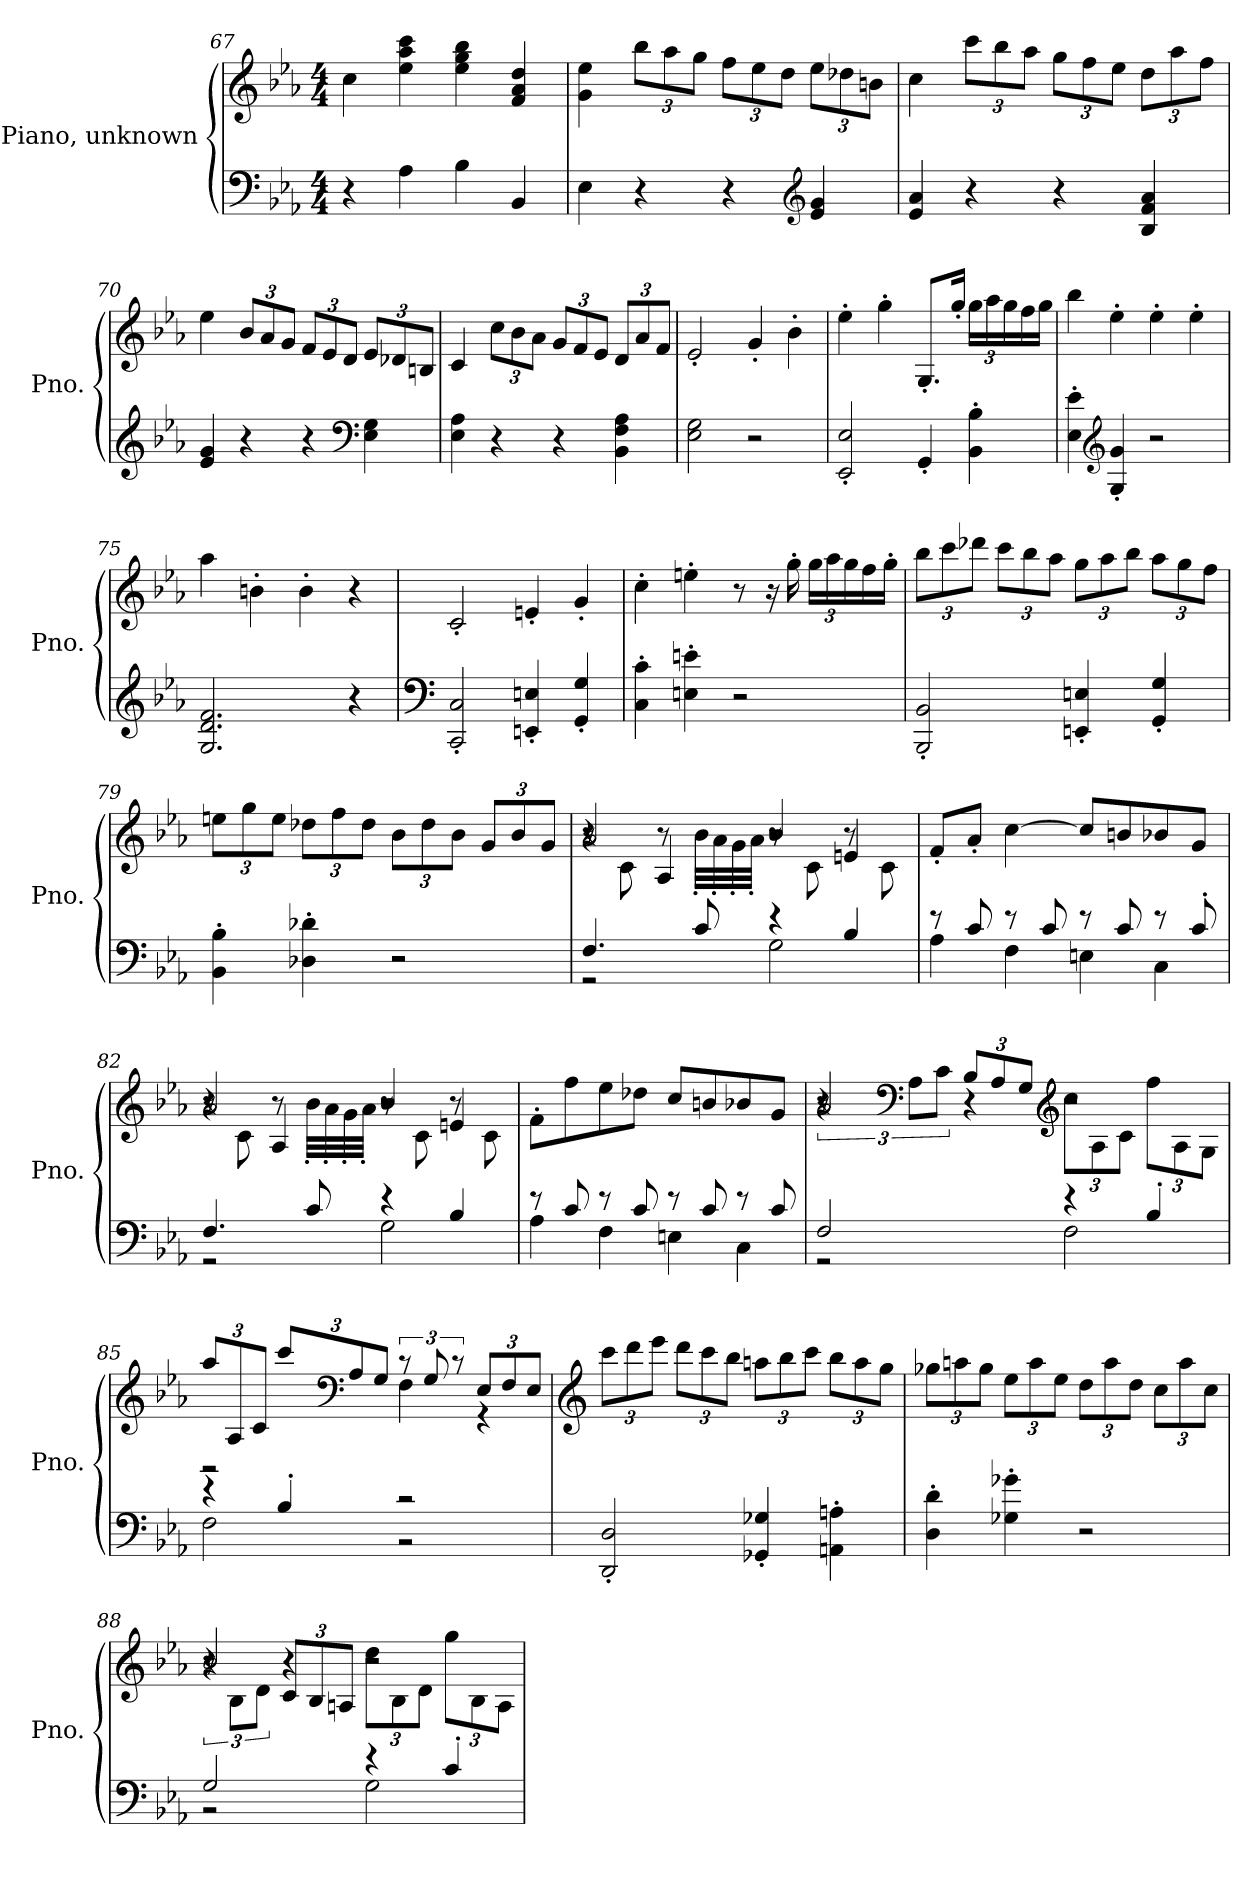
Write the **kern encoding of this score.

**kern	**kern
*part1	*part1
*staff2	*staff1
*I"Piano, unknown	*
*I'Pno.	*
*clefF4	*clefG2
*k[b-e-a-]	*k[b-e-a-]
*M4/4	*M4/4
=67	=67
4r	4cc\
4A-\	4ee-\ 4aa-\ 4ccc\
4B-\	4ee-\ 4gg\ 4bb-\
4BB-/	4f/ 4a-/ 4dd/
=68	=68
4E-\	4g\ 4ee-\
*	*Xbrackettup
4r	12bb-\L
.	12aa-\
.	12gg\J
4r	12ff\L
.	12ee-\
.	12dd\J
*clefG2	*
4e-/ 4g/	12ee-\L
.	12dd-X\
.	12bn\J
=69	=69
4e-/ 4a-/	4cc\
4r	12ccc\L
.	12bb-\
.	12aa-\J
4r	12gg\L
.	12ff\
.	12ee-\J
4B-/ 4f/ 4a-/	12dd\L
.	12aa-\
.	12ff\J
!!LO:PB:g=z
=70	=70
4e-/ 4g/	4ee-\
4r	12b-/L
.	12a-/
.	12g/J
4r	12f/L
.	12e-/
.	12d/J
*clefF4	*
4E-\ 4G\	12e-/L
.	12d-X/
.	12Bn/J
=71	=71
4E-\ 4A-\	4c/
4r	12cc\L
.	12b-\
.	12a-\J
4r	12g/L
.	12f/
.	12e-/J
4BB-\ 4F\ 4A-\	12d/L
.	12a-/
.	12f/J
=72	=72
2E-\ 2G\	2e-'/
2r	4g'/
.	4b-'\
=73	=73
2EE-/' 2E-/'	4ee-'\
.	4gg'\
4GG'/	8.G'/L
.	16gg'/Jk
4BB-\' 4B-\'	24gg\LL
.	24aa-\
.	24gg\
.	16ff\
.	16gg\JJ
=74	=74
4E-\' 4e-\'	4bb-\
*clefG2	*
4G/' 4g/'	4ee-'\
2r	4ee-'\
.	4ee-'\
!!LO:LB:g=z
=75	=75
2.G/ 2.d/ 2.f/	4aa-\
.	4bn'\
.	4b'\
4r	4r
=76	=76
*clefF4	*
2CC/' 2C/'	2c'/
4EEn/' 4En/'	4en'/
4GG/' 4G/'	4g'/
=77	=77
4C\' 4c\'	4cc'\
4En\' 4en\'	4een'\
2r	8r
.	16r
.	16gg'\
.	24gg\LL
.	24aa-\
.	24gg\
.	16ff\
.	16gg'\JJ
=78	=78
2BBB-/' 2BB-/'	12bb-\L
.	12ccc\
.	12ddd-X\J
.	12ccc\L
.	12bb-\
.	12aa-\J
4EEn/' 4En/'	12gg\L
.	12aa-\
.	12bb-\J
4GG/' 4G/'	12aa-\L
.	12gg\
.	12ff\J
!!LO:LB:g=z
=79	=79
4BB-\' 4B-\'	12een\L
.	12gg\
.	12ee\J
4D-X\' 4d-X\'	12dd-X\L
.	12ff\
.	12dd-\J
2r	12b-\L
.	12dd-\
.	12b-\J
.	12g/L
.	12b-/
.	12g/J
=80	=80
*^	*^
*	*	*	*^
4.F/	2r	2a-/	8r	4r
.	.	.	8c\	.
.	.	.	8r	4A-/
8c/	.	.	32b-'\LLL	.
.	.	.	32a-'\	.
.	.	.	32g'\	.
.	.	.	32a-'\JJJ	.
4r	2G\	4b-/	8r	2r
.	.	.	8c\	.
4B-/	.	4en/	8r	.
.	.	.	8c\	.
*	*	*v	*v	*v
=81	=81	=81
8r	4A-\	8f'/L
8c/	.	8a-'/J
8r	4F\	[4cc\
8c/	.	.
8r	4En\	8cc/L]
8c/	.	8bn/
8r	4C\	8b-X/
8c'/	.	8g/J
!!LO:LB:g=z
=82	=82	=82
*	*	*^
*	*	*	*^
4.F/	2r	2a-/	8r	4r
.	.	.	8c\	.
.	.	.	8r	4A-/
8c/	.	.	32b-'\LLL	.
.	.	.	32a-'\	.
.	.	.	32g'\	.
.	.	.	32a-'\JJJ	.
4r	2G\	4b-/	8r	2r
.	.	.	8c\	.
4B-/	.	4en/	8r	.
.	.	.	8c\	.
*	*	*v	*v	*v
=83	=83	=83
8r	4A-\	8f'\L
8c/	.	8ff\
8r	4F\	8ee-\
8c/	.	8dd-X\J
8r	4En\	8cc/L
8c/	.	8bn/
8r	4C\	8b-X/
8c/	.	8g/J
=84	=84	=84
*	*	*^
*	*	*	*brackettup
*	*	*	*^
2F/	2r	2a-/	12r	4r
*	*	*clefF4	*	*
.	.	.	12A-\L	.
.	.	.	12c\J	.
*	*	*	*	*Xbrackettup
.	.	.	4r	12B-/L
.	.	.	.	12A-/
.	.	.	.	12G/J
*	*	*clefG2	*	*
4r	2F\	2r	12cc\L	2r
.	.	.	12A-\	.
.	.	.	12c\J	.
4B-'/	.	.	12ff\L	.
.	.	.	12A-\	.
.	.	.	12G\J	.
*	*	*	*v	*v
!!LO:LB:g=z
=85	=85	=85	=85
4r	2F\	12aa-/L	2r
.	.	12A-/	.
.	.	12c/J	.
4B-'/	.	12ccc/L	.
*	*	*clefF4	*
.	.	12A-/	.
.	.	12G/J	.
*	*	*brackettup	*
2r	2r	12r	4F\
.	.	12G/	.
.	.	12r	.
*	*	*Xbrackettup	*
.	.	12E-/L	4r
.	.	12F/	.
.	.	12E-/J	.
*v	*v	*	*
*	*v	*v
=86	=86
*	*clefG2
2DD/' 2D/'	12ccc\L
.	12ddd\
.	12eee-\J
.	12ddd\L
.	12ccc\
.	12bb-\J
4GG-X/' 4G-X/'	12aan\L
.	12bb-\
.	12ccc\J
4AAn\' 4An\'	12bb-\L
.	12aa\
.	12gg\J
!!LO:LB:g=z
=87	=87
4D\' 4d\'	12gg-X\L
.	12aan\
.	12gg-\J
4G-X\' 4g-X\'	12ee-\L
.	12aa\
.	12ee-\J
2r	12dd\L
.	12aa\
.	12dd\J
.	12cc\L
.	12aa\
.	12cc\J
=88	=88
*^	*^
*	*	*	*brackettup
*	*	*	*^
2G/	2r	2b-/	12r	4r
.	.	.	12B-\L	.
.	.	.	12d\J	.
*	*	*	*	*Xbrackettup
.	.	.	4r	12c/L
.	.	.	.	12B-/
.	.	.	.	12An/J
4r	2G\	2r	12dd\L	2r
.	.	.	12B-\	.
.	.	.	12d\J	.
4c'/	.	.	12gg\L	.
.	.	.	12B-\	.
.	.	.	12A\J	.
*v	*v	*	*	*
*	*v	*v	*v
=	=
*-	*-
